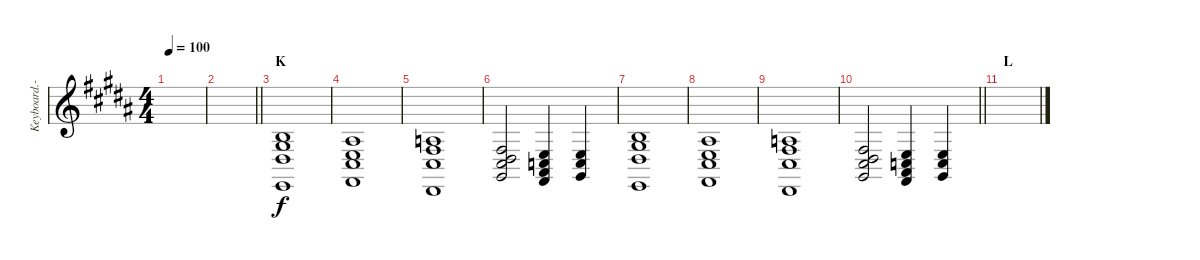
\track ("Keyboard.-I" "Keyboard.-") {instrument electricgrandpiano}
\staff {score}
\tuning (E4 B3 G3 D3 A2 E2 B1) {hide}
\ts (4 4)
\tempo 100
\clef g2
\ks b
|
\barLineRight lightlight
|
\section ("" "K")
(0.2 1.3 1.4 0.6).1 |
(3.3 2.4 4.5 2.6).1 |
(2.3 4.4 4.5 4.7).1 |
(4.4 6.5 9.6 9.7).2 (2.4 3.5 6.6 7.7).4 (2.4 3.5 4.6).4 |
(0.2 1.3 1.4 0.6).1 |
(3.3 2.4 4.5 2.6).1 |
(2.3 4.4 4.5 4.7).1 |
\barLineRight lightlight
(4.4 6.5 9.6 9.7).2 (2.4 3.5 6.6 7.7).4 (2.4 3.5 4.6).4 |
\section ("" "L")
